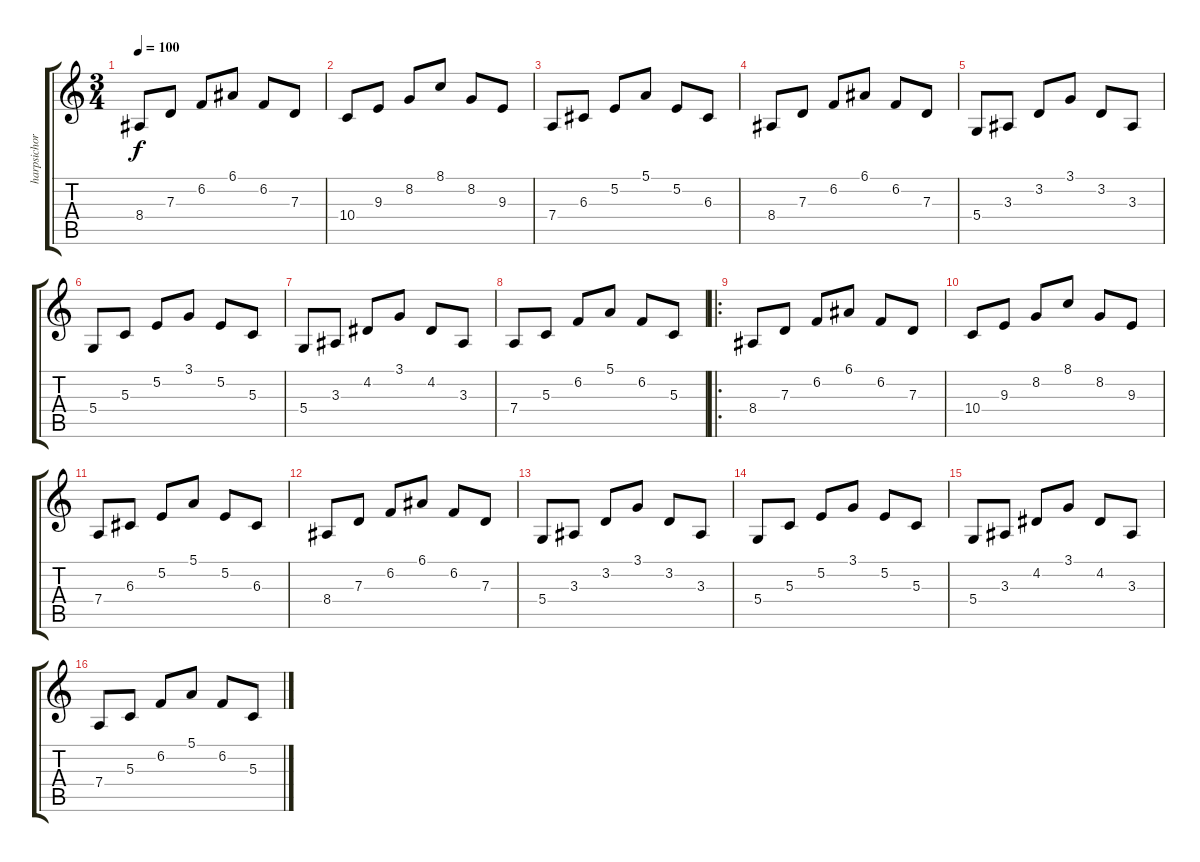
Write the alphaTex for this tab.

\track ("harpsichord" "harpsichor") {instrument harpsichord}
\staff {score tabs}
\tuning (E4 B3 G3 D3 A2 E2) {hide}
\ts (3 4)
\tempo 100
\clef g2
\ks c
8.4.8{dy f instrument harpsichord} 7.3.8 6.2.8 6.1.8 6.2.8 7.3.8 |
10.4.8 9.3.8 8.2.8 8.1.8 8.2.8 9.3.8 |
7.4.8 6.3.8 5.2.8 5.1.8 5.2.8 6.3.8 |
8.4.8 7.3.8 6.2.8 6.1.8 6.2.8 7.3.8 |
5.4.8 3.3.8 3.2.8 3.1.8 3.2.8 3.3.8 |
5.4.8 5.3.8 5.2.8 3.1.8 5.2.8 5.3.8 |
5.4.8 3.3.8 4.2.8 3.1.8 4.2.8 3.3.8 |
7.4.8 5.3.8 6.2.8 5.1.8 6.2.8 5.3.8 |
\ro
8.4.8 7.3.8 6.2.8 6.1.8 6.2.8 7.3.8 |
10.4.8 9.3.8 8.2.8 8.1.8 8.2.8 9.3.8 |
7.4.8 6.3.8 5.2.8 5.1.8 5.2.8 6.3.8 |
8.4.8 7.3.8 6.2.8 6.1.8 6.2.8 7.3.8 |
5.4.8 3.3.8 3.2.8 3.1.8 3.2.8 3.3.8 |
5.4.8 5.3.8 5.2.8 3.1.8 5.2.8 5.3.8 |
5.4.8 3.3.8 4.2.8 3.1.8 4.2.8 3.3.8 |
7.4.8 5.3.8 6.2.8 5.1.8 6.2.8 5.3.8
